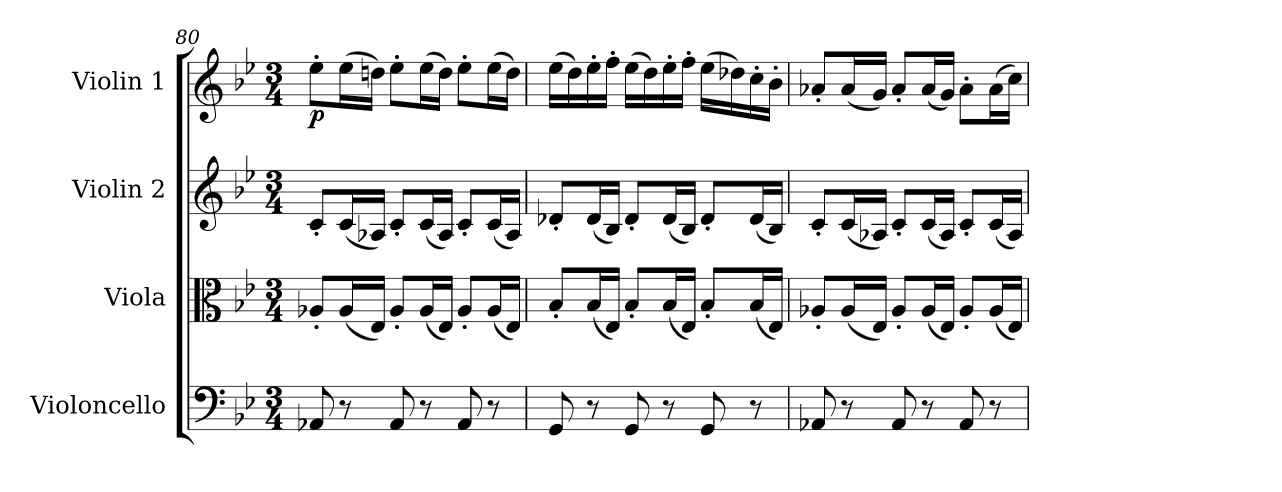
**kern	**kern	**kern	**kern	**dynam
*part4	*part3	*part2	*part1	*part1
*staff4	*staff3	*staff2	*staff1	*staff1
*I"Violoncello	*I"Viola	*I"Violin 2	*I"Violin 1	*
*I'Vc	*I'Vla	*I'Vln	*I'Vln	*
*clefF4	*clefC3	*clefG2	*clefG2	*
*k[b-e-]	*k[b-e-]	*k[b-e-]	*k[b-e-]	*
*M3/4	*M3/4	*M3/4	*M3/4	*
=80	=80	=80	=80	=80
!	!	!	!	!LO:DY:b
8AA-X/	8A-X'/L	8c'/L	8ee-'\L	p
8r	(<16A-/L	(<16c/L	(>16ee-\L	.
.	16E-/JJ)	16A-X/JJ)	16ddn\JJ)	.
8AA-/	8A-'/L	8c'/L	8ee-'\L	.
8r	(<16A-/L	(<16c/L	(>16ee-\L	.
.	16E-/JJ)	16A-/JJ)	16dd\JJ)	.
8AA-/	8A-'/L	8c'/L	8ee-'\L	.
8r	(<16A-/L	(<16c/L	(>16ee-\L	.
.	16E-/JJ)	16A-/JJ)	16dd\JJ)	.
!!LO:LB:g=z
=81	=81	=81	=81	=81
8GG/	8B-'/L	8d-X'/L	(>16ee-\LL	.
.	.	.	16dd\)	.
8r	(<16B-/L	(<16d-/L	16ee-'\	.
.	16E-/JJ)	16B-/JJ)	16ff'\JJ	.
8GG/	8B-'/L	8d-'/L	(>16ee-\LL	.
.	.	.	16dd\)	.
8r	(<16B-/L	(<16d-/L	16ee-'\	.
.	16E-/JJ)	16B-/JJ)	16ff'\JJ	.
8GG/	8B-'/L	8d-'/L	(>16ee-\LL	.
.	.	.	16dd-X\)	.
8r	(<16B-/L	(<16d-/L	16cc'\	.
.	16E-/JJ)	16B-/JJ)	16b-'\JJ	.
=82	=82	=82	=82	=82
8AA-X/	8A-X'/L	8c'/L	8a-X'/L	.
8r	(<16A-/L	(<16c/L	(<16a-/L	.
.	16E-/JJ)	16A-X/JJ)	16g/JJ)	.
8AA-/	8A-'/L	8c'/L	8a-'/L	.
8r	(<16A-/L	(<16c/L	(<16a-/L	.
.	16E-/JJ)	16A-/JJ)	16g/JJ)	.
8AA-/	8A-'/L	8c'/L	8a-'\L	.
8r	(<16A-/L	(<16c/L	(>16a-\L	.
.	16E-/JJ)	16A-/JJ)	16cc\JJ)	.
=	=	=	=	=
*-	*-	*-	*-	*-
